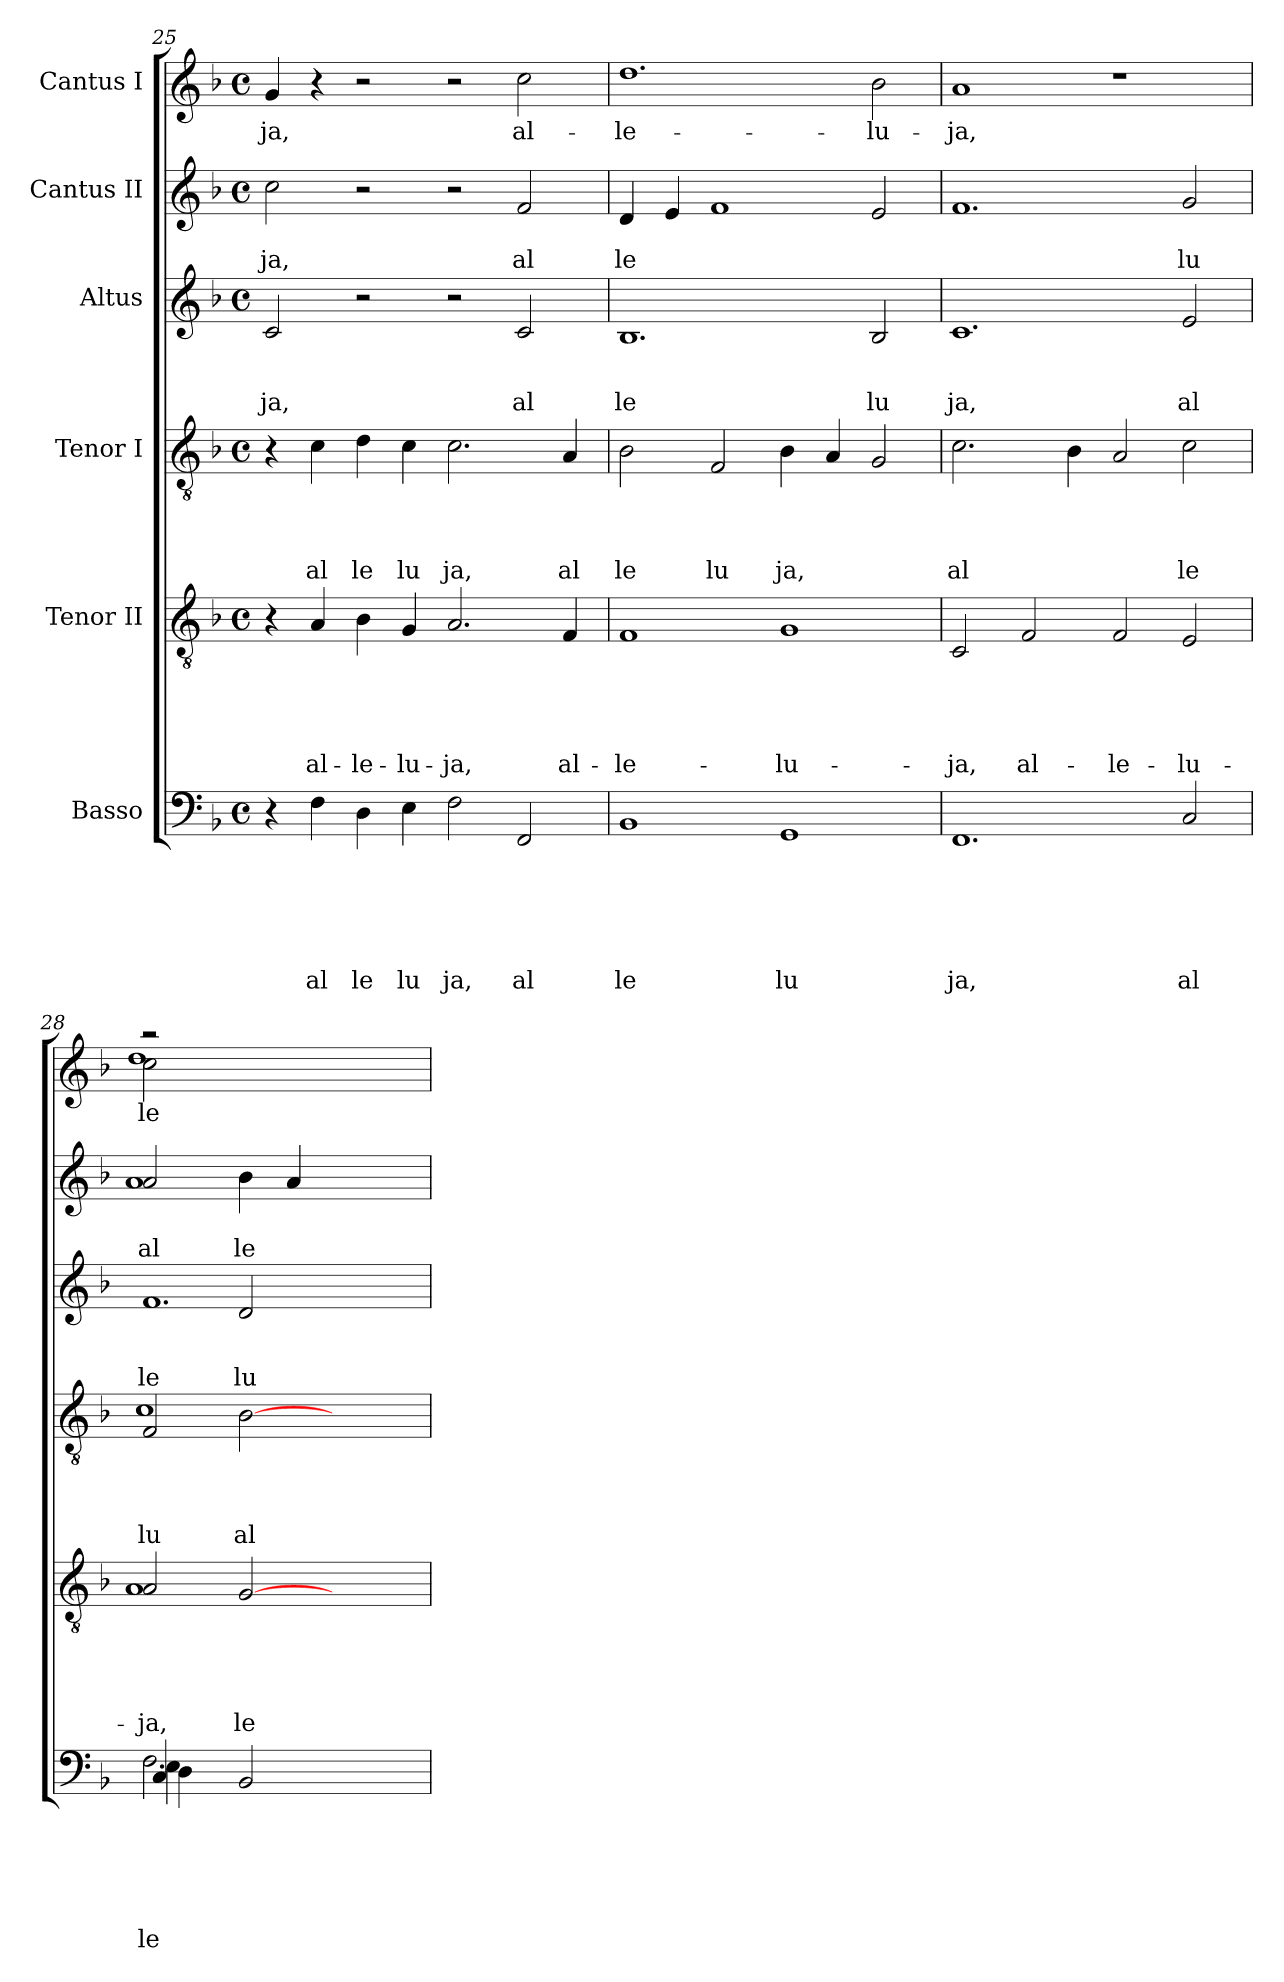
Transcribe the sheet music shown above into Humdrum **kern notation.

**kern	**text	**text	**text	**text	**text	**text	**kern	**text	**text	**text	**text	**text	**kern	**text	**text	**text	**text	**kern	**text	**text	**text	**kern	**text	**text	**kern	**text
*part6	*part6	*part6	*part6	*part6	*part6	*part6	*part5	*part5	*part5	*part5	*part5	*part5	*part4	*part4	*part4	*part4	*part4	*part3	*part3	*part3	*part3	*part2	*part2	*part2	*part1	*part1
*staff6	*staff6	*staff6	*staff6	*staff6	*staff6	*staff6	*staff5	*staff5	*staff5	*staff5	*staff5	*staff5	*staff4	*staff4	*staff4	*staff4	*staff4	*staff3	*staff3	*staff3	*staff3	*staff2	*staff2	*staff2	*staff1	*staff1
*I"Basso	*	*	*	*	*	*	*I"Tenor II	*	*	*	*	*	*I"Tenor I	*	*	*	*	*I"Altus	*	*	*	*I"Cantus II	*	*	*I"Cantus I	*
*clefF4	*	*	*	*	*	*	*clefGv2	*	*	*	*	*	*clefGv2	*	*	*	*	*clefG2	*	*	*	*clefG2	*	*	*clefG2	*
*k[b-]	*	*	*	*	*	*	*k[b-]	*	*	*	*	*	*k[b-]	*	*	*	*	*k[b-]	*	*	*	*k[b-]	*	*	*k[b-]	*
*F:	*	*	*	*	*	*	*F:	*	*	*	*	*	*F:	*	*	*	*	*F:	*	*	*	*F:	*	*	*F:	*
*M4/4	*	*	*	*	*	*	*M4/4	*	*	*	*	*	*M4/4	*	*	*	*	*M4/4	*	*	*	*M4/4	*	*	*M4/4	*
*met(c)	*	*	*	*	*	*	*met(c)	*	*	*	*	*	*met(c)	*	*	*	*	*met(c)	*	*	*	*met(c)	*	*	*met(c)	*
=25	=25	=25	=25	=25	=25	=25	=25	=25	=25	=25	=25	=25	=25	=25	=25	=25	=25	=25	=25	=25	=25	=25	=25	=25	=25	=25
!	!	!	!	!	!	!	!	!	!	!	!	!	!	!	!	!	!	!	!	!	!LO:LY:b	!	!	!LO:LY:b	!	!LO:LY:b
4r	.	.	.	.	.	.	4r	.	.	.	.	.	4r	.	.	.	.	2c/	.	.	ja,	2cc\	.	ja,	4g/	-ja,
!	!	!	!	!	!	!LO:LY:b	!	!	!	!	!	!LO:LY:b	!	!	!	!	!LO:LY:b	!	!	!	!	!	!	!	!	!
4F\	.	.	.	.	.	al	4A/	.	.	.	.	al-	4c\	.	.	.	al	.	.	.	.	.	.	.	4r	.
!	!	!	!	!	!	!LO:LY:b	!	!	!	!	!	!LO:LY:b	!	!	!	!	!LO:LY:b	!	!	!	!	!	!	!	!	!
4D\	.	.	.	.	.	le	4B-\	.	.	.	.	-le-	4d\	.	.	.	le	2r	.	.	.	2r	.	.	2r	.
!	!	!	!	!	!	!LO:LY:b	!	!	!	!	!	!LO:LY:b	!	!	!	!	!LO:LY:b	!	!	!	!	!	!	!	!	!
4E\	.	.	.	.	.	lu	4G/	.	.	.	.	-lu-	4c\	.	.	.	lu	.	.	.	.	.	.	.	.	.
!	!	!	!	!	!	!LO:LY:b	!	!	!	!	!	!LO:LY:b	!	!	!	!	!LO:LY:b	!	!	!	!	!	!	!	!	!
2F\	.	.	.	.	.	ja,	2.A/	.	.	.	.	-ja,	2.c\	.	.	.	ja,	2r	.	.	.	2r	.	.	2r	.
!	!	!	!	!	!	!LO:LY:b	!	!	!	!	!	!	!	!	!	!	!	!	!	!	!LO:LY:b	!	!	!LO:LY:b	!	!LO:LY:b
2FF/	.	.	.	.	.	al	.	.	.	.	.	.	.	.	.	.	.	2c/	.	.	al	2f/	.	al	2cc\	al-
!	!	!	!	!	!	!	!	!	!	!	!	!LO:LY:b	!	!	!	!	!LO:LY:b	!	!	!	!	!	!	!	!	!
.	.	.	.	.	.	.	4F/	.	.	.	.	al-	4A/	.	.	.	al	.	.	.	.	.	.	.	.	.
=26	=26	=26	=26	=26	=26	=26	=26	=26	=26	=26	=26	=26	=26	=26	=26	=26	=26	=26	=26	=26	=26	=26	=26	=26	=26	=26
!	!	!	!	!	!	!LO:LY:b	!	!	!	!	!	!LO:LY:b	!	!	!	!	!LO:LY:b	!	!	!	!LO:LY:b	!	!	!LO:LY:b	!	!LO:LY:b
1BB-	.	.	.	.	.	le	1F	.	.	.	.	-le-	2B-\	.	.	.	le	1.B-	.	.	le	4d/	.	le	1.dd	-le-
.	.	.	.	.	.	.	.	.	.	.	.	.	.	.	.	.	.	.	.	.	.	4e/	.	.	.	.
!	!	!	!	!	!	!	!	!	!	!	!	!	!	!	!	!	!LO:LY:b	!	!	!	!	!	!	!	!	!
.	.	.	.	.	.	.	.	.	.	.	.	.	2F/	.	.	.	lu	.	.	.	.	1f	.	.	.	.
!	!	!	!	!	!	!LO:LY:b	!	!	!	!	!	!LO:LY:b	!	!	!	!	!LO:LY:b	!	!	!	!	!	!	!	!	!
1GG	.	.	.	.	.	lu	1G	.	.	.	.	-lu-	4B-\	.	.	.	ja,	.	.	.	.	.	.	.	.	.
.	.	.	.	.	.	.	.	.	.	.	.	.	4A/	.	.	.	.	.	.	.	.	.	.	.	.	.
!	!	!	!	!	!	!	!	!	!	!	!	!	!	!	!	!	!	!	!	!	!LO:LY:b	!	!	!	!	!LO:LY:b
.	.	.	.	.	.	.	.	.	.	.	.	.	2G/	.	.	.	.	2B-/	.	.	lu	2e/	.	.	2b-\	-lu-
=27	=27	=27	=27	=27	=27	=27	=27	=27	=27	=27	=27	=27	=27	=27	=27	=27	=27	=27	=27	=27	=27	=27	=27	=27	=27	=27
!	!	!	!	!	!	!LO:LY:b	!	!	!	!	!	!LO:LY:b	!	!	!	!	!LO:LY:b	!	!	!	!LO:LY:b	!	!	!	!	!LO:LY:b
1.FF	.	.	.	.	.	ja,	2C/	.	.	.	.	-ja,	2.c\	.	.	.	al	1.c	.	.	ja,	1.f	.	.	1a	-ja,
!	!	!	!	!	!	!	!	!	!	!	!	!LO:LY:b	!	!	!	!	!	!	!	!	!	!	!	!	!	!
.	.	.	.	.	.	.	2F/	.	.	.	.	al-	.	.	.	.	.	.	.	.	.	.	.	.	.	.
.	.	.	.	.	.	.	.	.	.	.	.	.	4B-\	.	.	.	.	.	.	.	.	.	.	.	.	.
!	!	!	!	!	!	!	!	!	!	!	!	!LO:LY:b	!	!	!	!	!	!	!	!	!	!	!	!	!	!
.	.	.	.	.	.	.	2F/	.	.	.	.	-le-	2A/	.	.	.	.	.	.	.	.	.	.	.	1r	.
!	!	!	!	!	!	!LO:LY:b	!	!	!	!	!	!LO:LY:b	!	!	!	!	!LO:LY:b	!	!	!	!LO:LY:b	!	!	!LO:LY:b	!	!
2C/	.	.	.	.	.	al	2E/	.	.	.	.	-lu-	2c\	.	.	.	le	2e/	.	.	al	2g/	.	lu	.	.
=28	=28	=28	=28	=28	=28	=28	=28	=28	=28	=28	=28	=28	=28	=28	=28	=28	=28	=28	=28	=28	=28	=28	=28	=28	=28	=28
!	!	!	!	!	!	!LO:LY:b	!	!	!	!	!	!LO:LY:b	!	!	!	!	!	!	!	!	!	!	!	!	!	!
*^	*	*	*	*	*	*	*^	*	*	*	*	*	*	*	*	*	*	*	*	*	*	*	*	*	*	*
*	*^	*	*	*	*	*	*	*	*	*	*	*	*	*	*	*	*	*	*	*	*	*	*	*	*	*	*	*
*	*	*^	*	*	*	*	*	*	*	*	*	*	*	*	*	*	*	*	*	*	*	*	*	*	*	*	*	*	*
!	!	!	!	!	!	!	!	!	!	!	!	!	!	!	!	!LO:LY:b	!	!	!	!	!LO:LY:b	!	!	!	!	!	!	!	!	!
*	*	*	*	*	*	*	*	*	*	*	*	*	*	*	*	*	*^	*	*	*	*	*	*	*	*	*	*	*	*	*
!	!	!	!	!	!	!	!	!	!	!	!	!	!	!	!	!	!	!	!	!	!	!LO:LY:b	!	!	!	!LO:LY:b	!	!	!LO:LY:b	!	!
*	*	*	*	*	*	*	*	*	*	*	*	*	*	*	*	*	*	*	*	*	*	*	*^	*	*	*	*^	*	*	*	*
!	!	!	!	!	!	!	!	!	!	!	!	!	!	!	!	!	!	!	!	!	!	!	!	!	!	!	!	!	!	!	!LO:LY:b	!	!LO:LY:b
*	*	*	*	*	*	*	*	*	*	*	*	*	*	*	*	*	*	*	*	*	*	*	*	*	*	*	*	*	*	*	*	*^	*
*	*	*	*	*	*	*	*	*	*	*	*	*	*	*	*	*	*	*	*	*	*	*	*	*	*	*	*	*	*	*	*	*	*^	*
!	!	!	!	!	!	!	!	!	!	!	!	!	!	!	!	!	!	!	!	!	!	!	!	!	!	!	!	!	!	!	!	!	!	!	!LO:LY:b
2.F\	4E\	4D\	4C/	.	.	.	.	.	le	2A/	1A	.	.	.	.	-ja,	2F/	1c	.	.	.	lu	1.f	2ryy	.	.	le	2a/	1a	.	al	2raa	2cc\	1dd	-le-
.	2ryy	2ryy	4ryy	.	.	.	.	.	.	.	.	.	.	.	.	.	.	.	.	.	.	.	.	.	.	.	.	.	.	.	.	.	.	.	.
!	!	!	!	!	!	!	!	!	!	!	!	!	!	!	!	!LO:LY:b	!	!	!	!	!	!LO:LY:b	!	!	!	!	!LO:LY:b	!	!	!	!LO:LY:b	!	!	!	!
.	.	.	2BB-/	.	.	.	.	.	.	[<2G/	.	.	.	.	.	-le-	[>2B-\	.	.	.	.	al	.	2d/	.	.	lu	4b-\	.	.	le	2ryy	2ryy	.	.
2ryy	2.ryy	2.ryy	.	.	.	.	.	.	.	.	.	.	.	.	.	.	.	.	.	.	.	.	.	.	.	.	.	4a/	.	.	.	.	.	.	.
.	.	.	2ryy	.	.	.	.	.	.	2ryy	2ryy	.	.	.	.	.	2ryy	2ryy	.	.	.	.	.	2ryy	.	.	.	2ryy	2ryy	.	.	2ryy	2ryy	2ryy	.
4ryy	.	.	.	.	.	.	.	.	.	.	.	.	.	.	.	.	.	.	.	.	.	.	.	.	.	.	.	.	.	.	.	.	.	.	.
*v	*v	*v	*v	*	*	*	*	*	*	*	*	*	*	*	*	*	*v	*v	*	*	*	*	*v	*v	*	*	*	*v	*v	*	*	*v	*v	*v	*
*	*	*	*	*	*	*	*v	*v	*	*	*	*	*	*	*	*	*	*	*	*	*	*	*	*	*	*	*
=	=	=	=	=	=	=	=	=	=	=	=	=	=	=	=	=	=	=	=	=	=	=	=	=	=	=
*-	*-	*-	*-	*-	*-	*-	*-	*-	*-	*-	*-	*-	*-	*-	*-	*-	*-	*-	*-	*-	*-	*-	*-	*-	*-	*-
